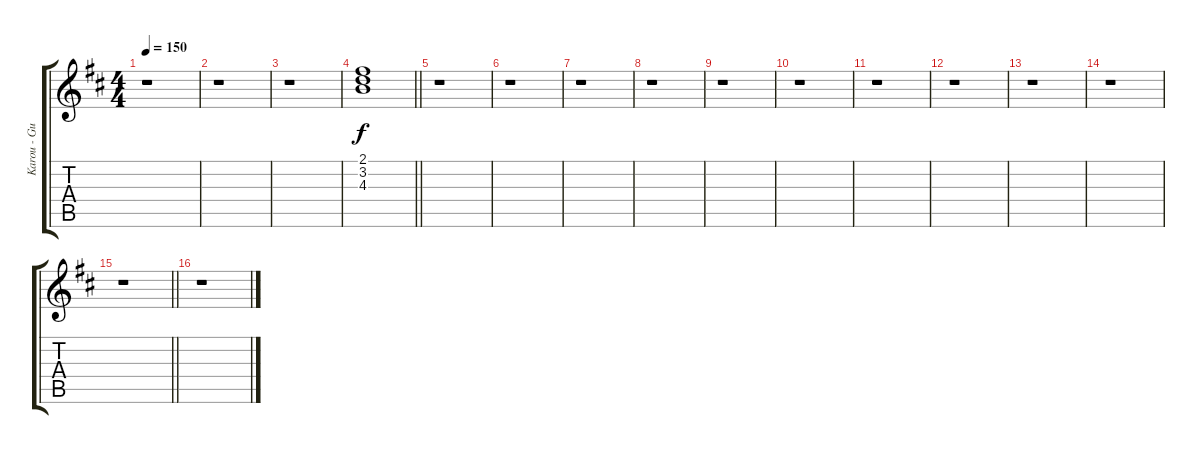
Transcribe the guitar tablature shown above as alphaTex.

\track ("Karou - Guitar 2(Intro)" "Karou - Gu") {instrument acousticguitarsteel}
\staff {score tabs}
\tuning (E4 B3 G3 D3 A2 E2) {hide}
\ts (4 4)
\tempo 150
\clef g2
\ks d
r.1{dy f} |
r.1 |
r.1 |
\barLineRight lightlight
(2.1 3.2 4.3).1 |
r.1 |
r.1 |
r.1 |
r.1 |
r.1 |
r.1 |
r.1 |
r.1 |
r.1 |
r.1 |
\barLineRight lightlight
r.1 |
r.1
